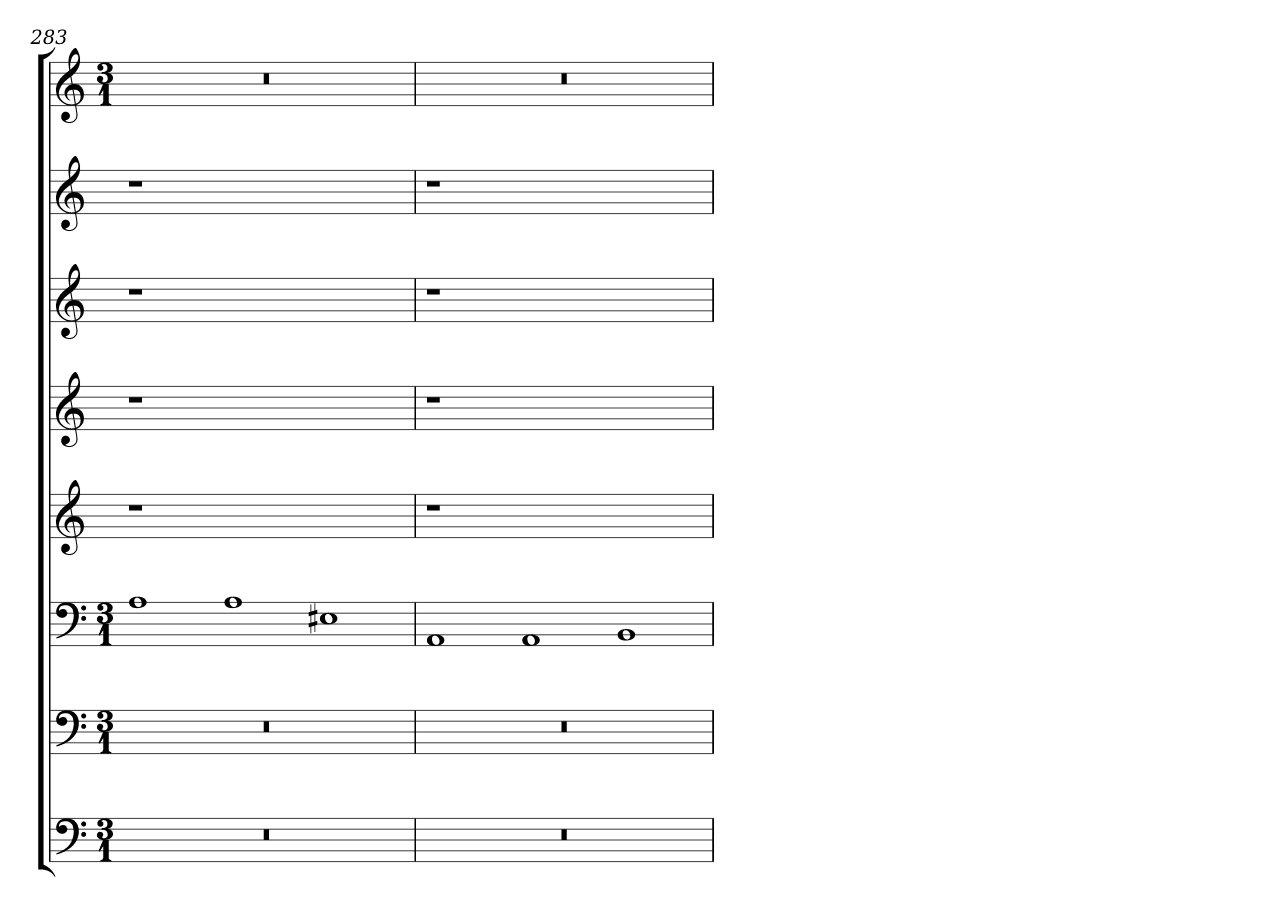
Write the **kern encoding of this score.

**kern	**kern	**kern	**kern	**kern	**kern	**kern	**kern
*part8	*part7	*part6	*part5	*part4	*part3	*part2	*part1
*staff8	*staff7	*staff6	*staff5	*staff4	*staff3	*staff2	*staff1
*clefF4	*clefF4	*clefF4	*clefG2	*clefG2	*clefG2	*clefG2	*clefG2
*k[]	*k[]	*k[]	*k[]	*k[]	*k[]	*k[]	*k[]
*C:	*C:	*C:	*C:	*C:	*C:	*C:	*C:
*M3/1	*M3/1	*M3/1	*	*	*	*	*M3/1
=283	=283	=283	=283	=283	=283	=283	=283
0.r	0.r	1A>	1r	1r	1r	1r	0.r
.	.	1A	0ryy	0ryy	0ryy	0ryy	.
.	.	1E#>	.	.	.	.	.
!!LO:LB:g=z
=284	=284	=284	=284	=284	=284	=284	=284
0.r	0.r	1AA	1r	1r	1r	1r	0.r
.	.	1AA	0ryy	0ryy	0ryy	0ryy	.
.	.	1BB	.	.	.	.	.
=	=	=	=	=	=	=	=
*-	*-	*-	*-	*-	*-	*-	*-
